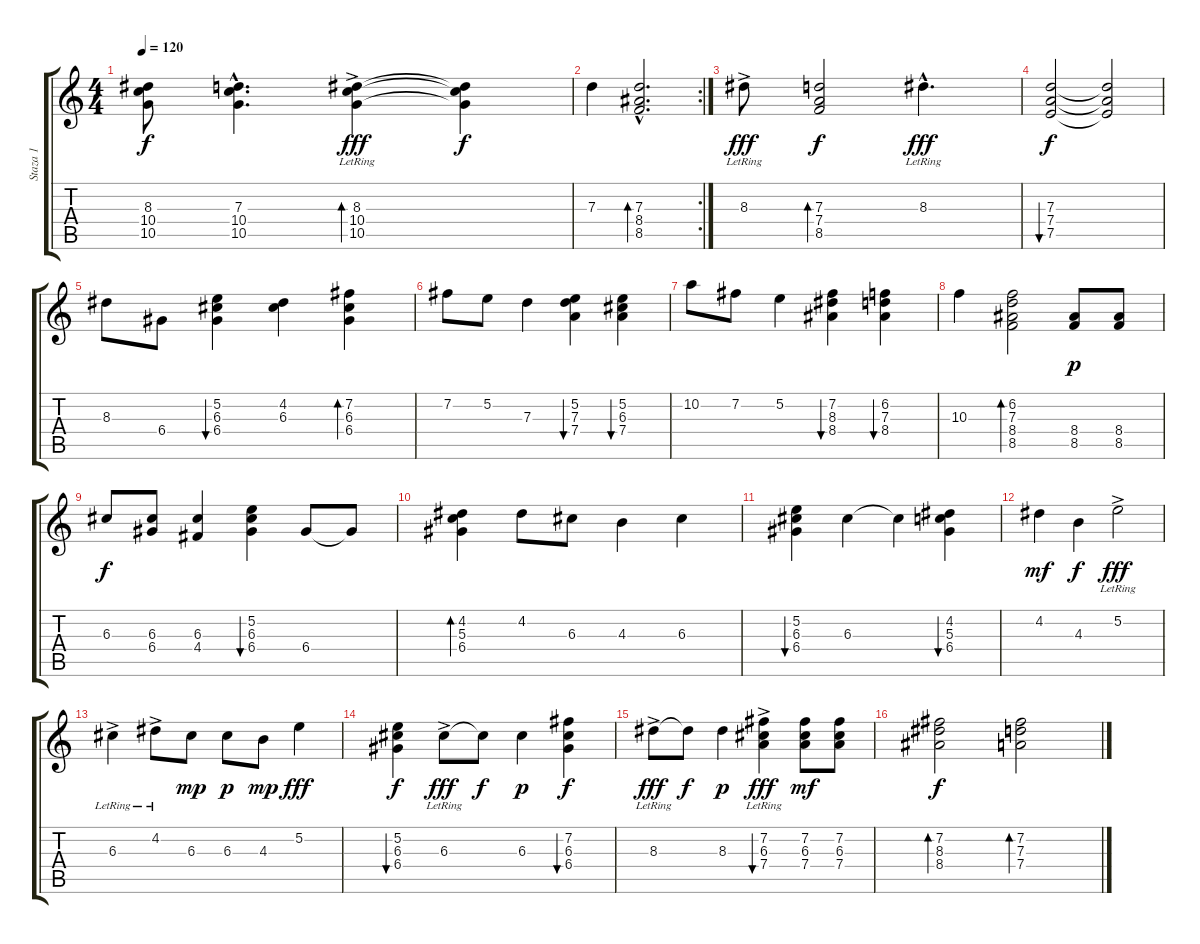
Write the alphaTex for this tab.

\track ("Staza 1" "Staza 1") {instrument acousticguitarsteel}
\staff {score tabs}
\tuning (E4 B3 G3 D3 A2 E2) {hide}
\ts (4 4)
\tempo 120
\clef g2
\ks c
(8.3 10.4 10.5).8{dy f} (7.3{hac} 10.4{hac} 10.5{hac}).4{d} (8.3{ac lr} 10.4{ac lr} 10.5{ac lr}).4{bd 120 dy fff} (8.3{t} 10.4{t} 10.5{t}).4{dy f} |
\rc 2
7.3.4 (7.3{hac} 8.4{hac} 8.5{hac}).2{d bd 120} |
8.3{ac lr}.8{dy fff} (7.3 7.4 8.5).2{bd 120 dy f} 8.3{hac lr}.4{d dy fff} |
(7.3 7.4 7.5).2{bu 120 dy f} (7.3{t} 7.4{t} 7.5{t}).2 |
8.3.8 6.4.8 (5.2 6.3 6.4).4{bu 120} (4.2 6.3).4 (7.2 6.3 6.4).4{bd 120} |
7.2.8 5.2.8 7.3.4 (5.2 7.3 7.4).4{bu 120} (5.2 6.3 7.4).4{bu 120} |
10.2.8 7.2.8 5.2.4 (7.2 8.3 8.4).4{bu 120} (6.2 7.3 8.4).4{bu 120} |
10.3.4 (6.2 7.3 8.4 8.5).2{bd 60} (8.4 8.5).8{dy p} (8.4 8.5).8 |
6.3.8{dy f} (6.3 6.4).8 (6.3 4.4).4 (5.2 6.3 6.4).4{bu 60} 6.4.8 6.4{t}.8 |
(4.2 5.3 6.4).4{bd 60} 4.2.8 6.3.8 4.3.4 6.3.4 |
(5.2 6.3 6.4).4{bu 60} 6.3.4 6.3{t}.4 (4.2 5.3 6.4).4{bu 60} |
4.2.4{dy mf} 4.3.4{dy f} 5.2{ac lr}.2{dy fff} |
6.3{ac lr}.4 4.2{ac lr}.8 6.3.8{dy mp} 6.3.8{dy p} 4.3.8{dy mp} 5.2.4{dy fff} |
(5.2 6.3 6.4).4{bu 120 dy f} 6.3{ac lr}.8{dy fff} 6.3{t}.8{dy f} 6.3.4{dy p} (7.2 6.3 6.4).4{bu 120 dy f} |
8.3{ac lr}.8{dy fff} 8.3{t}.8{dy f} 8.3.4{dy p} (7.2{ac lr} 6.3 7.4).4{bu 120 dy fff} (7.2 6.3 7.4).8{dy mf} (7.2 6.3 7.4).8 |
(7.2 8.3 8.4).2{bd 120 dy f} (7.2 7.3 7.4).2{bd 120}
